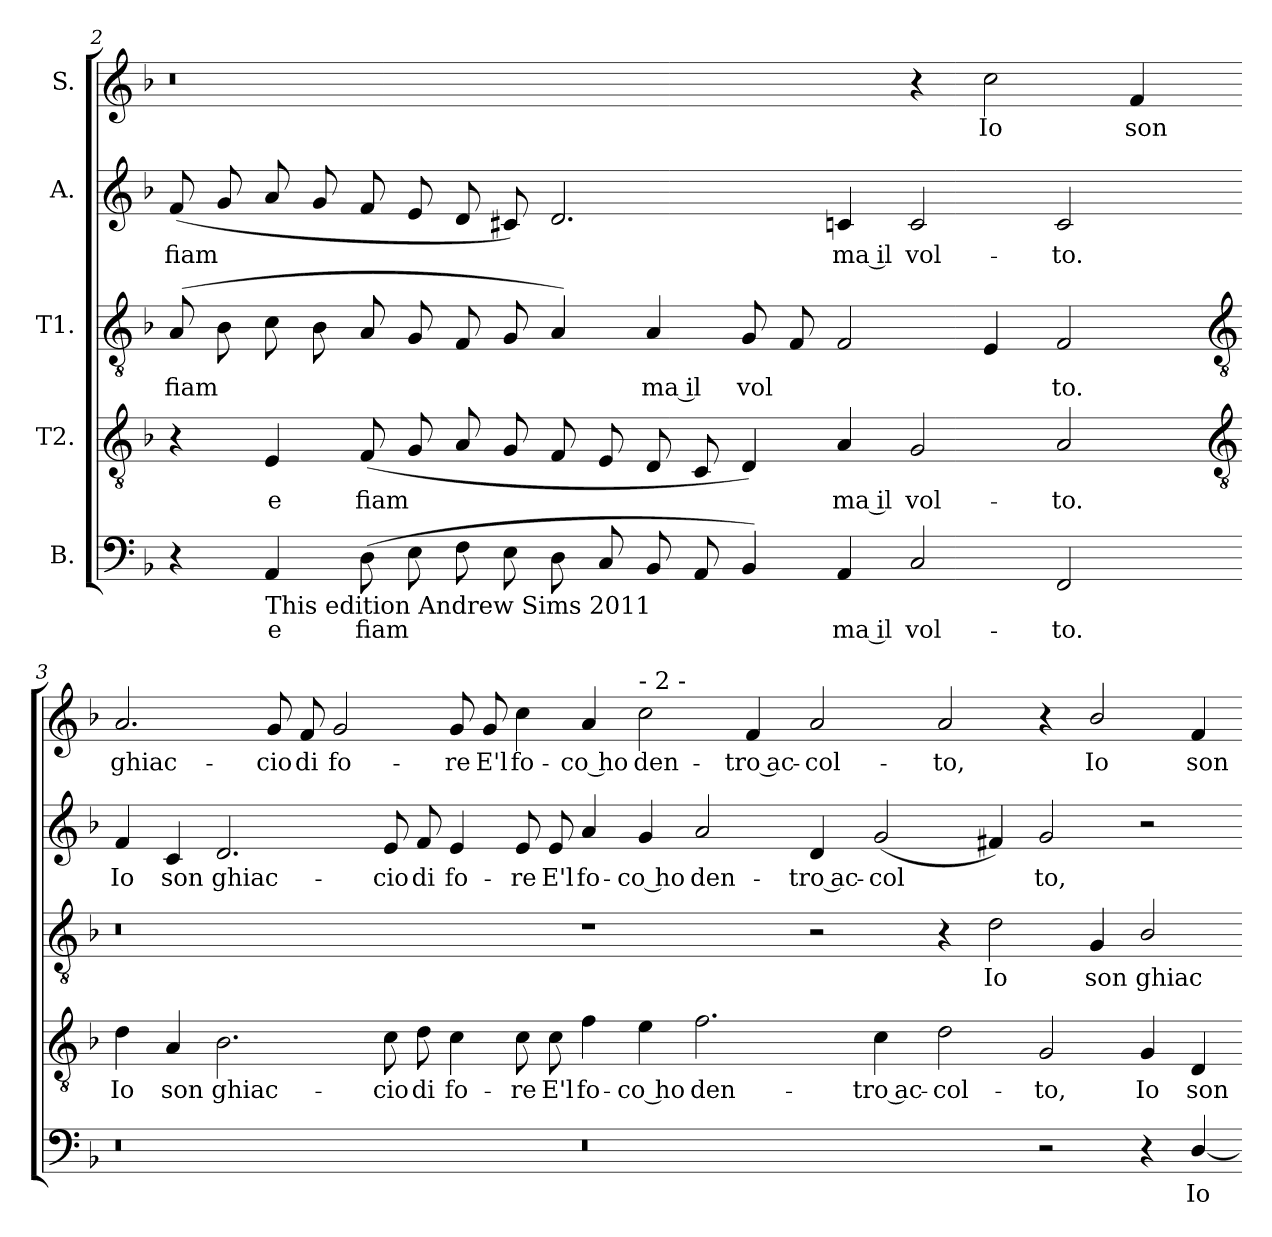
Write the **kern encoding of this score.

**kern	**text	**kern	**text	**kern	**text	**kern	**text	**kern	**text
*part5	*part5	*part4	*part4	*part3	*part3	*part2	*part2	*part1	*part1
*staff5	*staff5	*staff4	*staff4	*staff3	*staff3	*staff2	*staff2	*staff1	*staff1
*I"B.	*	*I"T2.	*	*I"T1.	*	*I"A.	*	*I"S.	*
!!LO:LB:g=z
*clefF4	*	*clefGv2	*	*clefGv2	*	*clefG2	*	*clefG2	*
*k[b-]	*	*k[b-]	*	*k[b-]	*	*k[b-]	*	*k[b-]	*
*F:	*	*F:	*	*F:	*	*F:	*	*F:	*
=2	=2	=2	=2	=2	=2	=2	=2	=2	=2
!	!	!	!	!	!LO:LY:b	!	!LO:LY:b	!	!
4r	.	4r	.	(<8A	fiam	(<8f	fiam	0r	.
.	.	.	.	8B-	.	8g	.	.	.
!LO:TX:b:t=This edition  Andrew Sims 2011	!	!	!	!	!	!	!	!	!
!	!LO:LY:b	!	!LO:LY:b	!	!	!	!	!	!
4AA	e	4E	e	8c	.	8a	.	.	.
.	.	.	.	8B-	.	8g	.	.	.
!	!LO:LY:b	!	!LO:LY:b	!	!	!	!	!	!
(>8D	fiam	(<8F	fiam	8A	.	8f	.	.	.
8E	.	8G	.	8G	.	8e	.	.	.
8F	.	8A	.	8F	.	8d	.	.	.
8E	.	8G	.	8G	.	8c#X)	.	.	.
8D	.	8F	.	4A)	.	2.d	.	.	.
8C	.	8E	.	.	.	.	.	.	.
!	!	!	!	!	!LO:LY:b	!	!	!	!
8BB-	.	8D	.	4A	ma il	.	.	.	.
8AA	.	8C	.	.	.	.	.	.	.
!	!	!	!	!	!LO:LY:b	!	!	!	!
4BB-)	.	4D)	.	8G	vol	.	.	.	.
.	.	.	.	8F	.	.	.	.	.
!	!LO:LY:b	!	!LO:LY:b	!	!	!	!LO:LY:b	!	!
4AA	ma il	4A	ma il	2F	.	4cn	ma il	.	.
!	!LO:LY:b	!	!LO:LY:b	!	!	!	!LO:LY:b	!	!
2C	vol-	2G	vol-	.	.	2c	vol-	4r	.
!	!	!	!	!	!	!	!	!	!LO:LY:b
.	.	.	.	4E	.	.	.	2cc	Io
!	!LO:LY:b	!	!LO:LY:b	!	!LO:LY:b	!	!LO:LY:b	!	!
2FF	-to.	2A	-to.	2F	to.	2c	-to.	.	.
!	!	!	!	!	!	!	!	!	!LO:LY:b
.	.	.	.	.	.	.	.	4f	son
!!LO:LB:g=z
=3-	=3-	=3-	=3-	=3-	=3-	=3-	=3-	=3-	=3-
*	*	*clefGv2	*	*clefGv2	*	*	*	*	*
!	!	!	!LO:LY:b	!	!	!	!LO:LY:b	!	!LO:LY:b
0r	.	4d	Io	0r	.	4f	Io	2.a	ghiac-
!	!	!	!LO:LY:b	!	!	!	!LO:LY:b	!	!
.	.	4A	son	.	.	4c	son	.	.
!	!	!	!LO:LY:b	!	!	!	!LO:LY:b	!	!
.	.	2.B-	ghiac-	.	.	2.d	ghiac-	.	.
!	!	!	!	!	!	!	!	!	!LO:LY:b
.	.	.	.	.	.	.	.	8g	-cio
!	!	!	!	!	!	!	!	!	!LO:LY:b
.	.	.	.	.	.	.	.	8f	di
!	!	!	!	!	!	!	!	!	!LO:LY:b
.	.	.	.	.	.	.	.	2g	fo-
!	!	!	!LO:LY:b	!	!	!	!LO:LY:b	!	!
.	.	8c	-cio	.	.	8e	-cio	.	.
!	!	!	!LO:LY:b	!	!	!	!LO:LY:b	!	!
.	.	8d	di	.	.	8f	di	.	.
!	!	!	!LO:LY:b	!	!	!	!LO:LY:b	!	!LO:LY:b
.	.	4c	fo-	.	.	4e	fo-	8g	-re
!	!	!	!	!	!	!	!	!	!LO:LY:b
.	.	.	.	.	.	.	.	8g	E'l
!	!	!	!LO:LY:b	!	!	!	!LO:LY:b	!	!LO:LY:b
.	.	8c	-re	.	.	8e	-re	4cc	fo-
!	!	!	!LO:LY:b	!	!	!	!LO:LY:b	!	!
.	.	8c	E'l	.	.	8e	E'l	.	.
!	!	!	!LO:LY:b	!	!	!	!LO:LY:b	!	!LO:LY:b
0r	.	4f	fo-	1r	.	4a	fo-	4a	-co ho
!	!	!	!	!	!	!	!	!LO:TX:a:t=- 2 -	!
!	!	!	!LO:LY:b	!	!	!	!LO:LY:b	!	!LO:LY:b
.	.	4e	-co ho	.	.	4g	-co ho	2cc	den-
!	!	!	!LO:LY:b	!	!	!	!LO:LY:b	!	!
.	.	2.f	den-	.	.	2a	den-	.	.
!	!	!	!	!	!	!	!	!	!LO:LY:b
.	.	.	.	.	.	.	.	4f	-tro ac-
!	!	!	!	!	!	!	!LO:LY:b	!	!LO:LY:b
.	.	.	.	2r	.	4d	-tro ac-	2a	-col-
!	!	!	!LO:LY:b	!	!	!	!LO:LY:b	!	!
.	.	4c	-tro ac-	.	.	(<2g	-col	.	.
!	!	!	!LO:LY:b	!	!	!	!	!	!LO:LY:b
.	.	2d	-col-	4r	.	.	.	2a	-to,
!	!	!	!	!	!LO:LY:b	!	!	!	!
.	.	.	.	2d	Io	4f#X)	.	.	.
!	!	!	!LO:LY:b	!	!	!	!LO:LY:b	!	!
2r	.	2G	-to,	.	.	2g	to,	4r	.
!	!	!	!	!	!LO:LY:b	!	!	!	!LO:LY:b
.	.	.	.	4G	son	.	.	2b-/	Io
!	!	!	!LO:LY:b	!	!LO:LY:b	!	!	!	!
4r	.	4G	Io	2B-/	ghiac-	2r	.	.	.
!	!LO:LY:b	!	!LO:LY:b	!	!	!	!	!	!LO:LY:b
[4D/	Io	4D	son	.	.	.	.	4f	son
=-	=-	=-	=-	=-	=-	=-	=-	=-	=-
*-	*-	*-	*-	*-	*-	*-	*-	*-	*-
